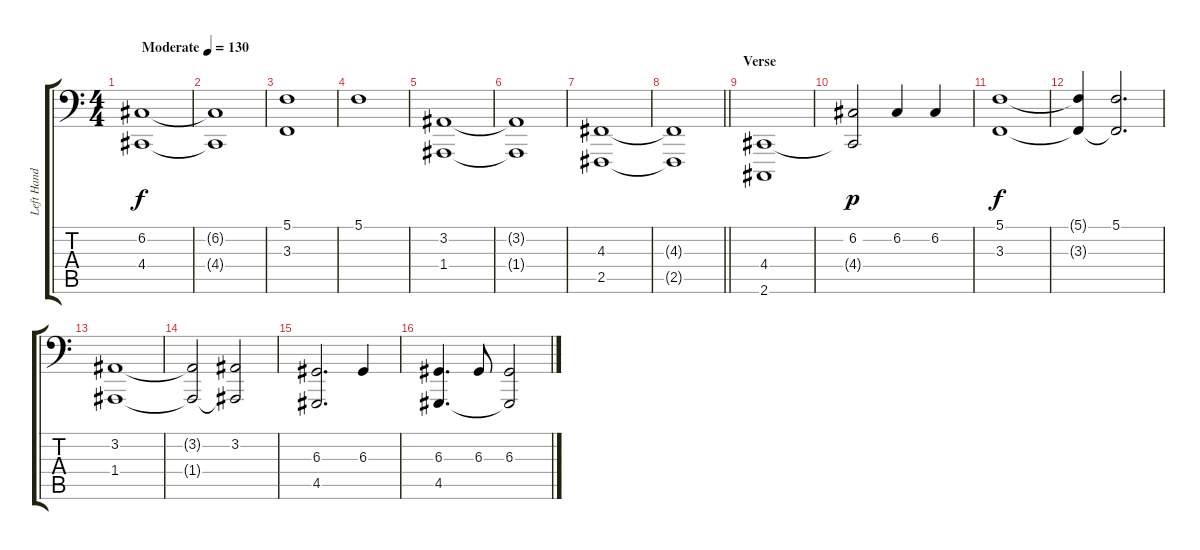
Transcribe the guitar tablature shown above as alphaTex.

\track ("Left Hand" "Left Hand") {instrument acousticgrandpiano}
\staff {score tabs}
\tuning (C3 G2 D2 A1 E1 B0) {hide}
\ts (4 4)
\tempo (130 "Moderate")
\clef f4
\ks c
(6.2 4.4).1{dy f instrument acousticgrandpiano} |
(6.2{t} 4.4{t}).1 |
(5.1 3.3).1 |
5.1.1 |
(3.2 1.4).1 |
(3.2{t} 1.4{t}).1 |
(4.3 2.5).1 |
\barLineRight lightlight
(4.3{t} 2.5{t}).1 |
\section ("" "Verse")
(4.4 2.6).1 |
(6.2 4.4{t}).2{dy p} 6.2.4 6.2.4 |
(5.1 3.3).1{dy f} |
(5.1{t} 3.3{t}).4 (5.1 3.3{t}).2{d} |
(3.2 1.4).1 |
(3.2{t} 1.4{t}).2 (3.2 1.4{t}).2 |
(6.3 4.5).2{d} 6.3.4 |
(6.3 4.5).4{d} 6.3.8 (6.3 4.5{t}).2
